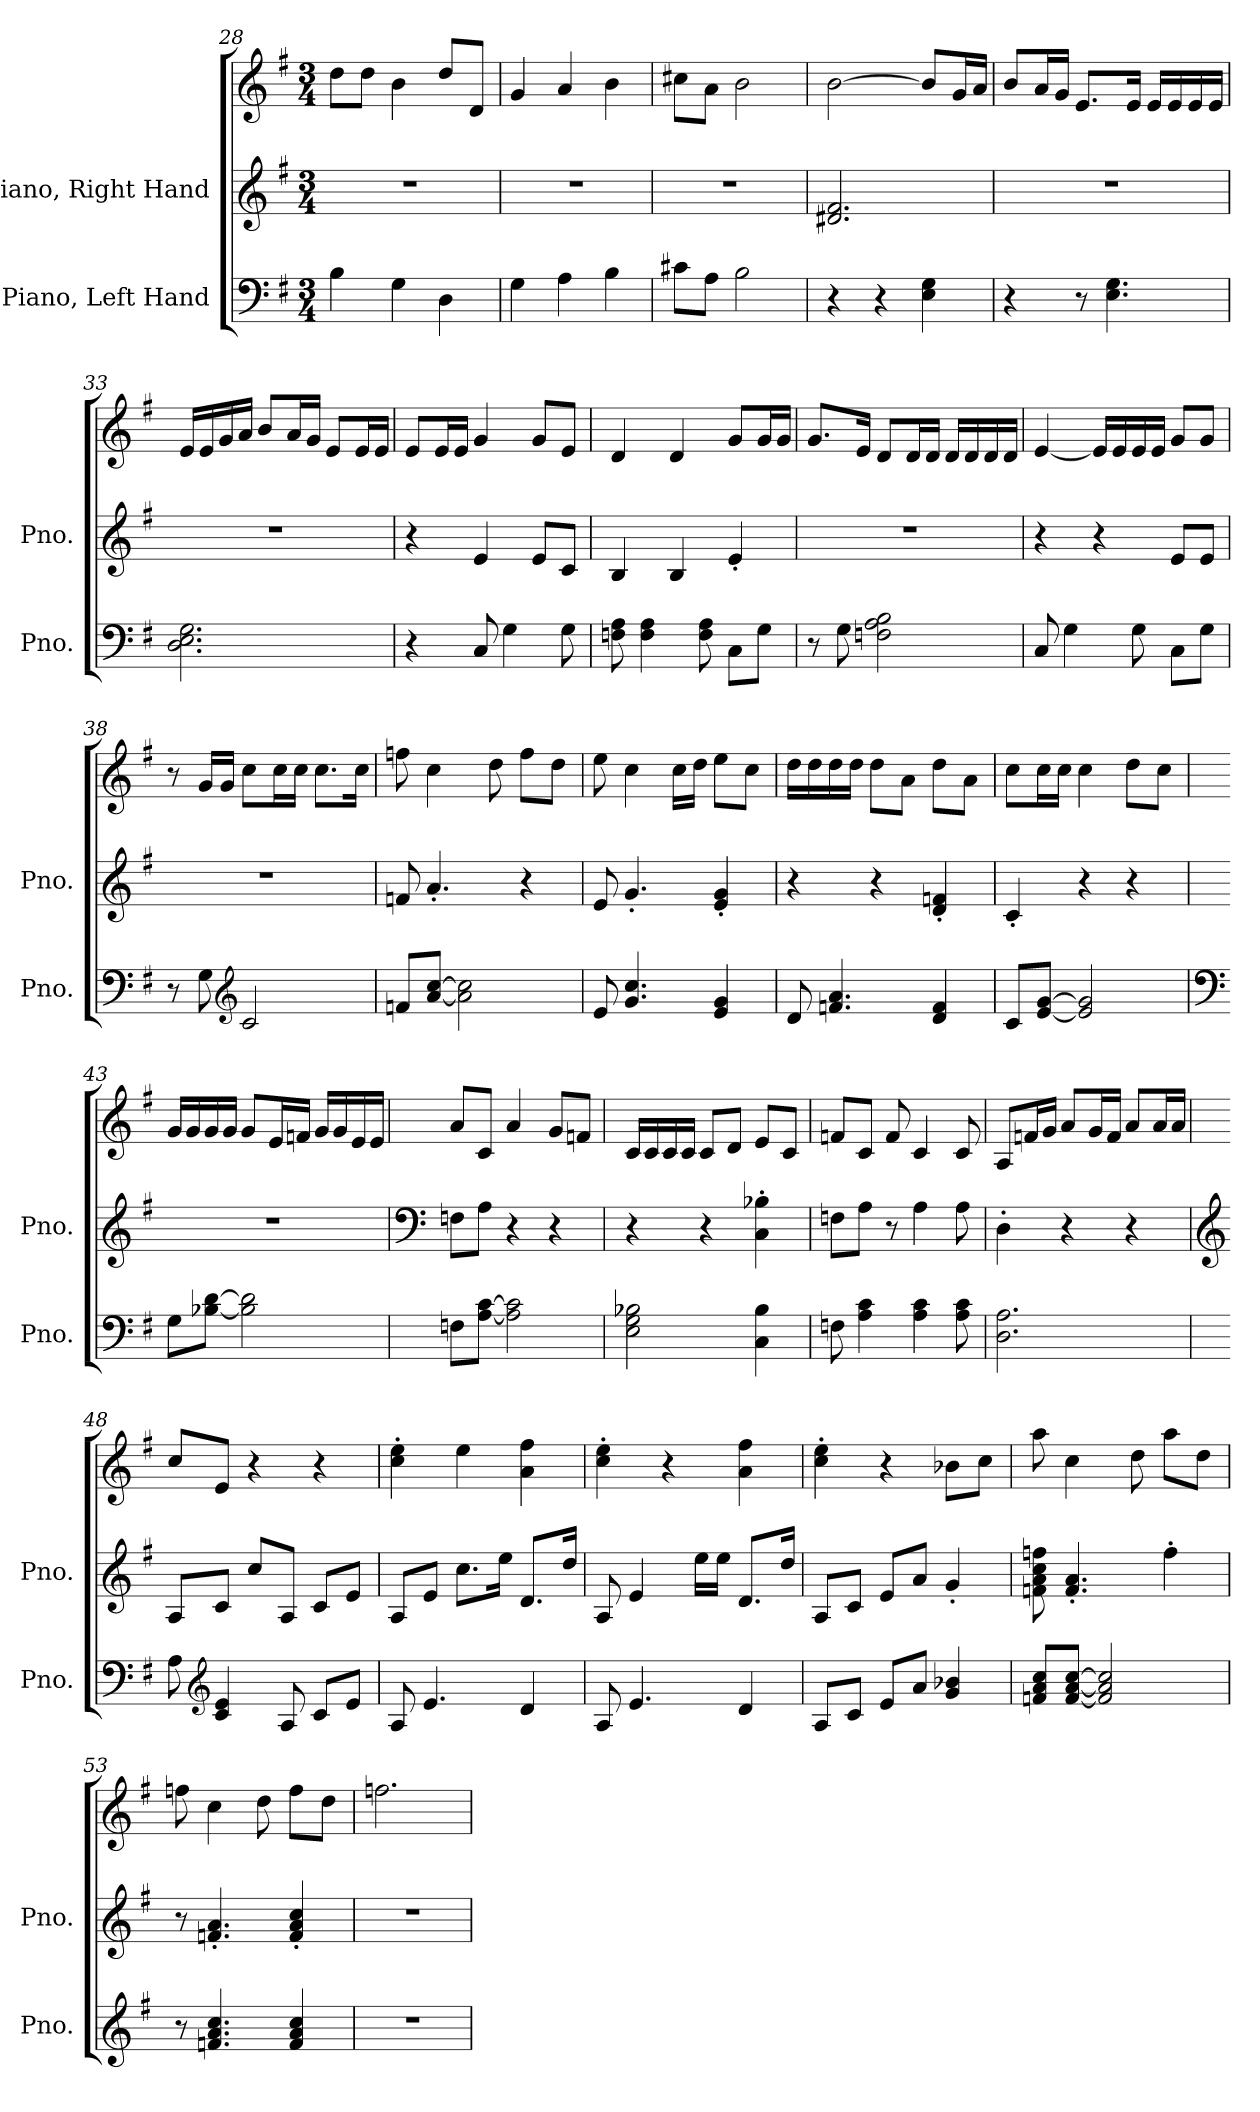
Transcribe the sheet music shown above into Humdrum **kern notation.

**kern	**kern	**kern
*part2	*part1	*part1
*staff3	*staff2	*staff1
*I"Piano, Left Hand	*I"Piano, Right Hand	*
*I'Pno.	*I'Pno.	*
!!LO:LB:g=z
*clefF4	*clefG2	*clefG2
*k[f#]	*k[f#]	*k[f#]
*M3/4	*M3/4	*M3/4
=28	=28	=28
4B\	2.r	8dd\L
.	.	8dd\J
4G\	.	4b\
4D\	.	8dd/L
.	.	8d/J
=29	=29	=29
4G\	2.r	4g/
4A\	.	4a/
4B\	.	4b\
=30	=30	=30
8c#X\L	2.r	8cc#X\L
8A\J	.	8a\J
2B\	.	2b\
=31	=31	=31
4r	2.d#X/ 2.f#/	[2b\
4r	.	.
4E\ 4G\	.	8b/L]
.	.	16g/L
.	.	16a/JJ
=32	=32	=32
4r	2.r	8b/L
.	.	16a/L
.	.	16g/JJ
8r	.	8.e/L
4.E\ 4.G\	.	.
.	.	16e/Jk
.	.	16e/LL
.	.	16e/
.	.	16e/
.	.	16e/JJ
=33	=33	=33
2.D\ 2.E\ 2.G\	2.r	16e/LL
.	.	16e/
.	.	16g/
.	.	16a/JJ
.	.	8b/L
.	.	16a/L
.	.	16g/JJ
.	.	8e/L
.	.	16e/L
.	.	16e/JJ
!!LO:LB:g=z
=34	=34	=34
4r	4r	8e/L
.	.	16e/L
.	.	16e/JJ
8C/	4e/	4g/
4G\	.	.
.	8e/L	8g/L
8G\	8c/J	8e/J
=35	=35	=35
8Fn\ 8A\	4B/	4d/
4F\ 4A\	.	.
.	4B/	4d/
8F\ 8A\	.	.
8C\L	4e'/	8g/L
8G\J	.	16g/L
.	.	16g/JJ
=36	=36	=36
8r	2.r	8.g/L
8G\	.	.
.	.	16e/Jk
2Fn\ 2A\ 2B\	.	8d/L
.	.	16d/L
.	.	16d/JJ
.	.	16d/LL
.	.	16d/
.	.	16d/
.	.	16d/JJ
=37	=37	=37
8C/	4r	[4e/
4G\	.	.
.	4r	16e/LL]
.	.	16e/
8G\	.	16e/
.	.	16e/JJ
8C\L	8e/L	8g/L
8G\J	8e/J	8g/J
=38	=38	=38
8r	2.r	8r
8G\	.	16g/LL
.	.	16g/JJ
*clefG2	*	*
2c/	.	8cc\L
.	.	16cc\L
.	.	16cc\JJ
.	.	8.cc\L
.	.	16cc\Jk
!!LO:LB:g=z
=39	=39	=39
8fn/L	8fn/	8ffn\
[8a/ [8cc/J	4.a'/	4cc\
2a\] 2cc\]	.	.
.	.	8dd\
.	4r	8ff\L
.	.	8dd\J
=40	=40	=40
8e/	8e/	8ee\
4.g/ 4.cc/	4.g'/	4cc\
.	.	16cc\LL
.	.	16dd\JJ
4e/ 4g/	4e/' 4g/'	8ee\L
.	.	8cc\J
=41	=41	=41
8d/	4r	16dd\LL
.	.	16dd\
4.fn/ 4.a/	.	16dd\
.	.	16dd\JJ
.	4r	8dd\L
.	.	8a\J
4d/ 4f/	4d/' 4fn/'	8dd\L
.	.	8a\J
=42	=42	=42
8c/L	4c'/	8cc\L
[8e/ [8g/J	.	16cc\L
.	.	16cc\JJ
2e/] 2g/]	4r	4cc\
.	4r	8dd\L
.	.	8cc\J
!!LO:PB:g=z
=43	=43	=43
*clefF4	*	*
8G\L	2.r	16g/LL
.	.	16g/
[8B-X\ [8d\J	.	16g/
.	.	16g/JJ
2B-\] 2d\]	.	8g/L
.	.	16e/L
.	.	16fn/JJ
.	.	16g/LL
.	.	16g/
.	.	16e/
.	.	16e/JJ
=44	=44	=44
*	*clefF4	*
8Fn\L	8Fn\L	8a/L
[8A\ [8c\J	8A\J	8c/J
2A\] 2c\]	4r	4a/
.	4r	8g/L
.	.	8fn/J
=45	=45	=45
2E\ 2G\ 2B-X\	4r	16c/LL
.	.	16c/
.	.	16c/
.	.	16c/JJ
.	4r	8c/L
.	.	8d/J
4C\ 4B-\	4C\' 4B-X\'	8e/L
.	.	8c/J
=46	=46	=46
8Fn\	8Fn\L	8fn/L
4A\ 4c\	8A\J	8c/J
.	8r	8f/
4A\ 4c\	4A\	4c/
8A\ 8c\	8A\	8c/
!!LO:LB:g=z
=47	=47	=47
2.D\ 2.A\	4D'\	8A/L
.	.	16fn/L
.	.	16g/JJ
.	4r	8a/L
.	.	16g/L
.	.	16f/JJ
.	4r	8a/L
.	.	16a/L
.	.	16a/JJ
=48	=48	=48
*	*clefG2	*
8A\	8A/L	8cc/L
*clefG2	*	*
4c/ 4e/	8c/J	8e/J
.	8cc/L	4r
8A/	8A/J	.
8c/L	8c/L	4r
8e/J	8e/J	.
=49	=49	=49
8A/	8A/L	4cc\' 4ee\'
4.e/	8e/J	.
.	8.cc\L	4ee\
.	16ee\Jk	.
4d/	8.d/L	4a\ 4ff#\
.	16dd/Jk	.
=50	=50	=50
8A/	8A/	4cc\' 4ee\'
4.e/	4e/	.
.	.	4r
.	16ee\LL	.
.	16ee\JJ	.
4d/	8.d/L	4a\ 4ff#\
.	16dd/Jk	.
!!LO:LB:g=z
=51	=51	=51
8A/L	8A/L	4cc\' 4ee\'
8c/J	8c/J	.
8e/L	8e/L	4r
8a/J	8a/J	.
4g/ 4b-X/	4g'/	8b-X\L
.	.	8cc\J
=52	=52	=52
8fn/ 8a/ 8cc/L	8fn\ 8a\ 8cc\ 8ffn\	8aa\
[8f/ [8a/ [8cc/J	4.f/' 4.a/'	4cc\
2f/] 2a/] 2cc/]	.	.
.	.	8dd\
.	4ff'\	8aa\L
.	.	8dd\J
=53	=53	=53
8r	8r	8ffn\
4.fn/ 4.a/ 4.cc/	4.fn/' 4.a/'	4cc\
.	.	8dd\
4f/ 4a/ 4cc/	4f/' 4a/' 4cc/'	8ff\L
.	.	8dd\J
=54	=54	=54
2.r	2.r	2.ffn\
=	=	=
*-	*-	*-
